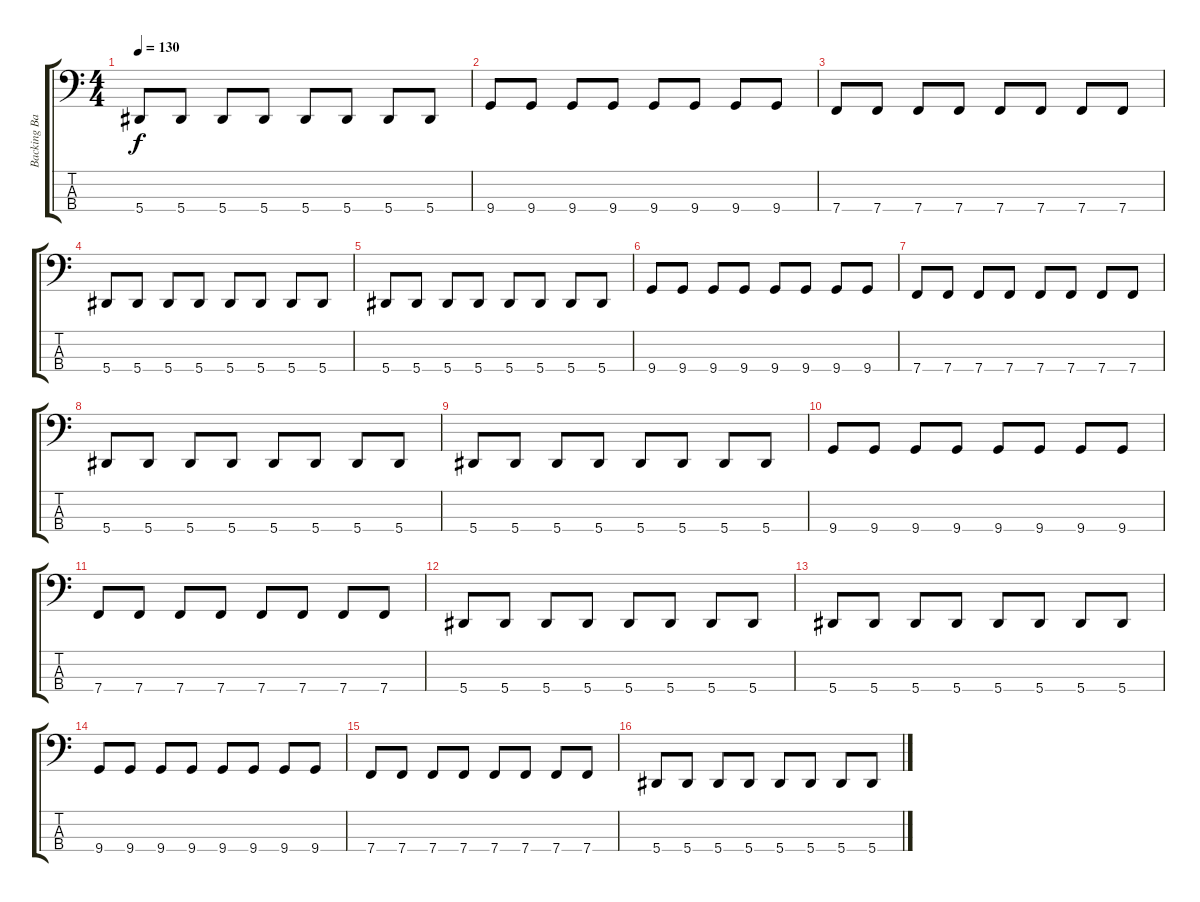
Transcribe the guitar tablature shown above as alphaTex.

\track ("Backing Bass" "Backing Ba") {instrument electricbassfinger}
\staff {score tabs}
\tuning (Eb2 Bb1 F1 Bb0) {hide}
\ts (4 4)
\tempo 130
\clef f4
\ks c
5.4.8{dy f} 5.4.8 5.4.8 5.4.8 5.4.8 5.4.8 5.4.8 5.4.8 |
9.4.8 9.4.8 9.4.8 9.4.8 9.4.8 9.4.8 9.4.8 9.4.8 |
7.4.8 7.4.8 7.4.8 7.4.8 7.4.8 7.4.8 7.4.8 7.4.8 |
5.4.8 5.4.8 5.4.8 5.4.8 5.4.8 5.4.8 5.4.8 5.4.8 |
5.4.8 5.4.8 5.4.8 5.4.8 5.4.8 5.4.8 5.4.8 5.4.8 |
9.4.8 9.4.8 9.4.8 9.4.8 9.4.8 9.4.8 9.4.8 9.4.8 |
7.4.8 7.4.8 7.4.8 7.4.8 7.4.8 7.4.8 7.4.8 7.4.8 |
5.4.8 5.4.8 5.4.8 5.4.8 5.4.8 5.4.8 5.4.8 5.4.8 |
5.4.8 5.4.8 5.4.8 5.4.8 5.4.8 5.4.8 5.4.8 5.4.8 |
9.4.8 9.4.8 9.4.8 9.4.8 9.4.8 9.4.8 9.4.8 9.4.8 |
7.4.8 7.4.8 7.4.8 7.4.8 7.4.8 7.4.8 7.4.8 7.4.8 |
5.4.8 5.4.8 5.4.8 5.4.8 5.4.8 5.4.8 5.4.8 5.4.8 |
5.4.8 5.4.8 5.4.8 5.4.8 5.4.8 5.4.8 5.4.8 5.4.8 |
9.4.8 9.4.8 9.4.8 9.4.8 9.4.8 9.4.8 9.4.8 9.4.8 |
7.4.8 7.4.8 7.4.8 7.4.8 7.4.8 7.4.8 7.4.8 7.4.8 |
5.4.8 5.4.8 5.4.8 5.4.8 5.4.8 5.4.8 5.4.8 5.4.8
